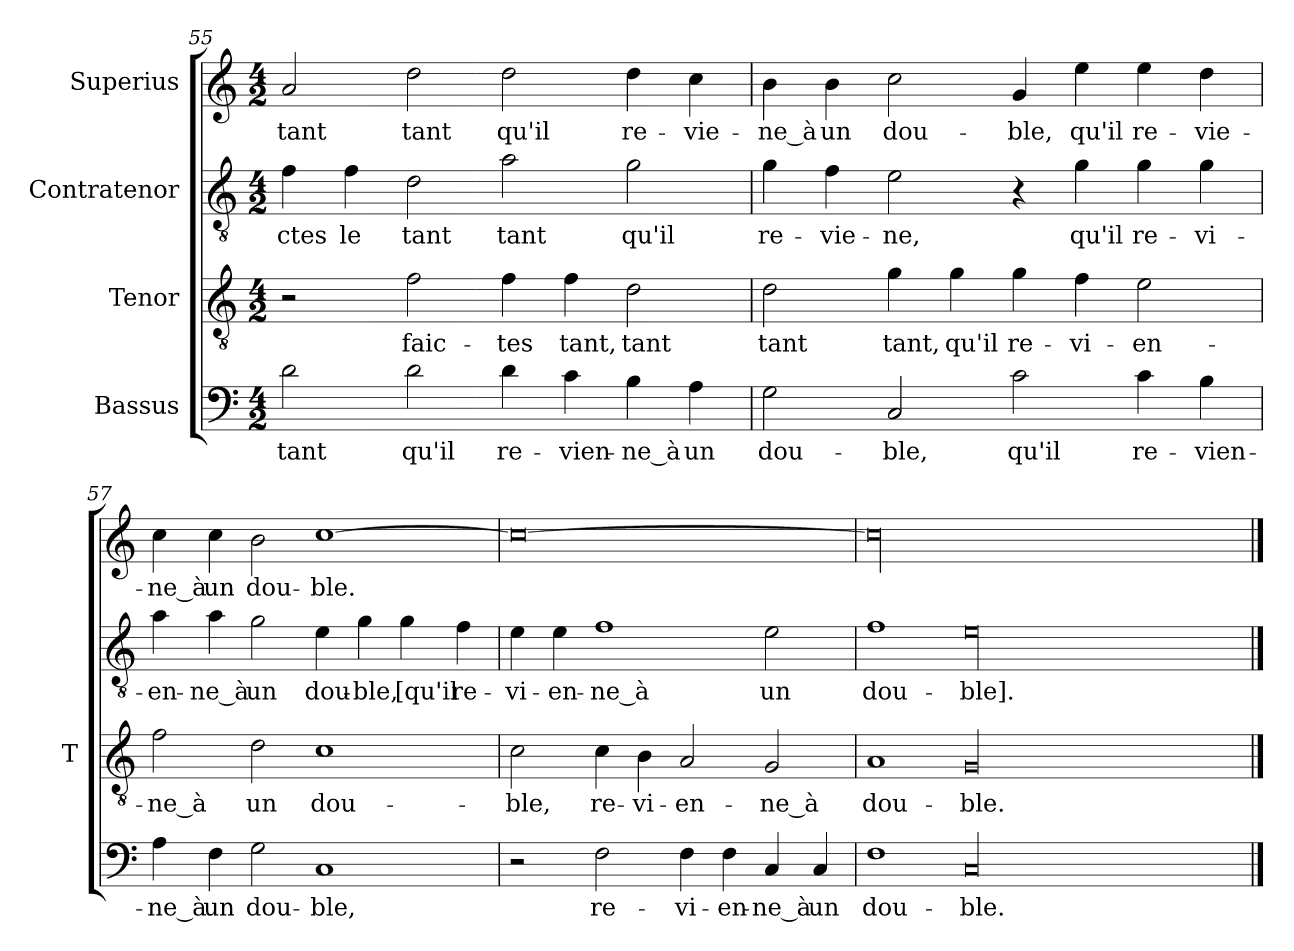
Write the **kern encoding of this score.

**kern	**text	**kern	**text	**kern	**text	**kern	**text
*part4	*part4	*part3	*part3	*part2	*part2	*part1	*part1
*staff4	*staff4	*staff3	*staff3	*staff2	*staff2	*staff1	*staff1
*I"Bassus	*	*I"Tenor	*	*I"Contratenor	*	*I"Superius	*
*	*	*I'T	*	*	*	*	*
*clefF4	*	*clefGv2	*	*clefGv2	*	*clefG2	*
*k[]	*	*k[]	*	*k[]	*	*k[]	*
*M4/2	*	*M4/2	*	*M4/2	*	*M4/2	*
=55	=55	=55	=55	=55	=55	=55	=55
2d	-tant	2r	.	4f	-ctes	2a	-tant
.	.	.	.	4f	-le	.	.
2d	-qu'il	2f	faic-	2d	-tant	2dd	-tant
4d	re-	4f	-tes	2a	-tant	2dd	-qu'il
4c	vien-	4f	-tant,	.	.	.	.
4B	-ne_à	2d	-tant	2g	-qu'il	4dd	re-
4A	-un	.	.	.	.	4cc	vie-
=56	=56	=56	=56	=56	=56	=56	=56
2G	dou-	2d	-tant	4g	re-	4b	-ne_à
.	.	.	.	4f	vie-	4b	-un
2C	-ble,	4g	-tant,	2e	-ne,	2cc	dou-
.	.	4g	-qu'il	.	.	.	.
2c	-qu'il	4g	re-	4r	.	4g	-ble,
.	.	4f	vi-	4g	-qu'il	4ee	-qu'il
4c	re-	2e	en-	4g	re-	4ee	re-
4B	vien-	.	.	4g	vi-	4dd	vie-
=57	=57	=57	=57	=57	=57	=57	=57
4A	-ne_à	2f	-ne_à	4a	en-	4cc	-ne_à
4F	-un	.	.	4a	-ne_à	4cc	-un
2G	dou-	2d	-un	2g	-un	2b	dou-
1C	-ble,	1c	dou-	4e	dou-	[1cc	-ble.
.	.	.	.	4g	-ble,	.	.
.	.	.	.	4g	-[qu'il	.	.
.	.	.	.	4f	re-	.	.
=58	=58	=58	=58	=58	=58	=58	=58
2r	.	2c	-ble,	4e	vi-	0cc_	.
.	.	.	.	4e	en-	.	.
2F	re-	4c	re-	1f	-ne_à	.	.
.	.	4B	vi-	.	.	.	.
4F	vi-	2A	en-	.	.	.	.
4F	en-	.	.	.	.	.	.
4C	-ne_à	2G	-ne_à	2e	-un	.	.
4C	-un	.	.	.	.	.	.
=59	=59	=59	=59	=59	=59	=59	=59
1F	dou-	1A	dou-	1f	dou-	00cc]	.
00C	-ble.	00G	-ble.	00e	-ble].	.	.
.	.	.	.	.	.	1ryy	.
==	==	==	==	==	==	==	==
*-	*-	*-	*-	*-	*-	*-	*-
